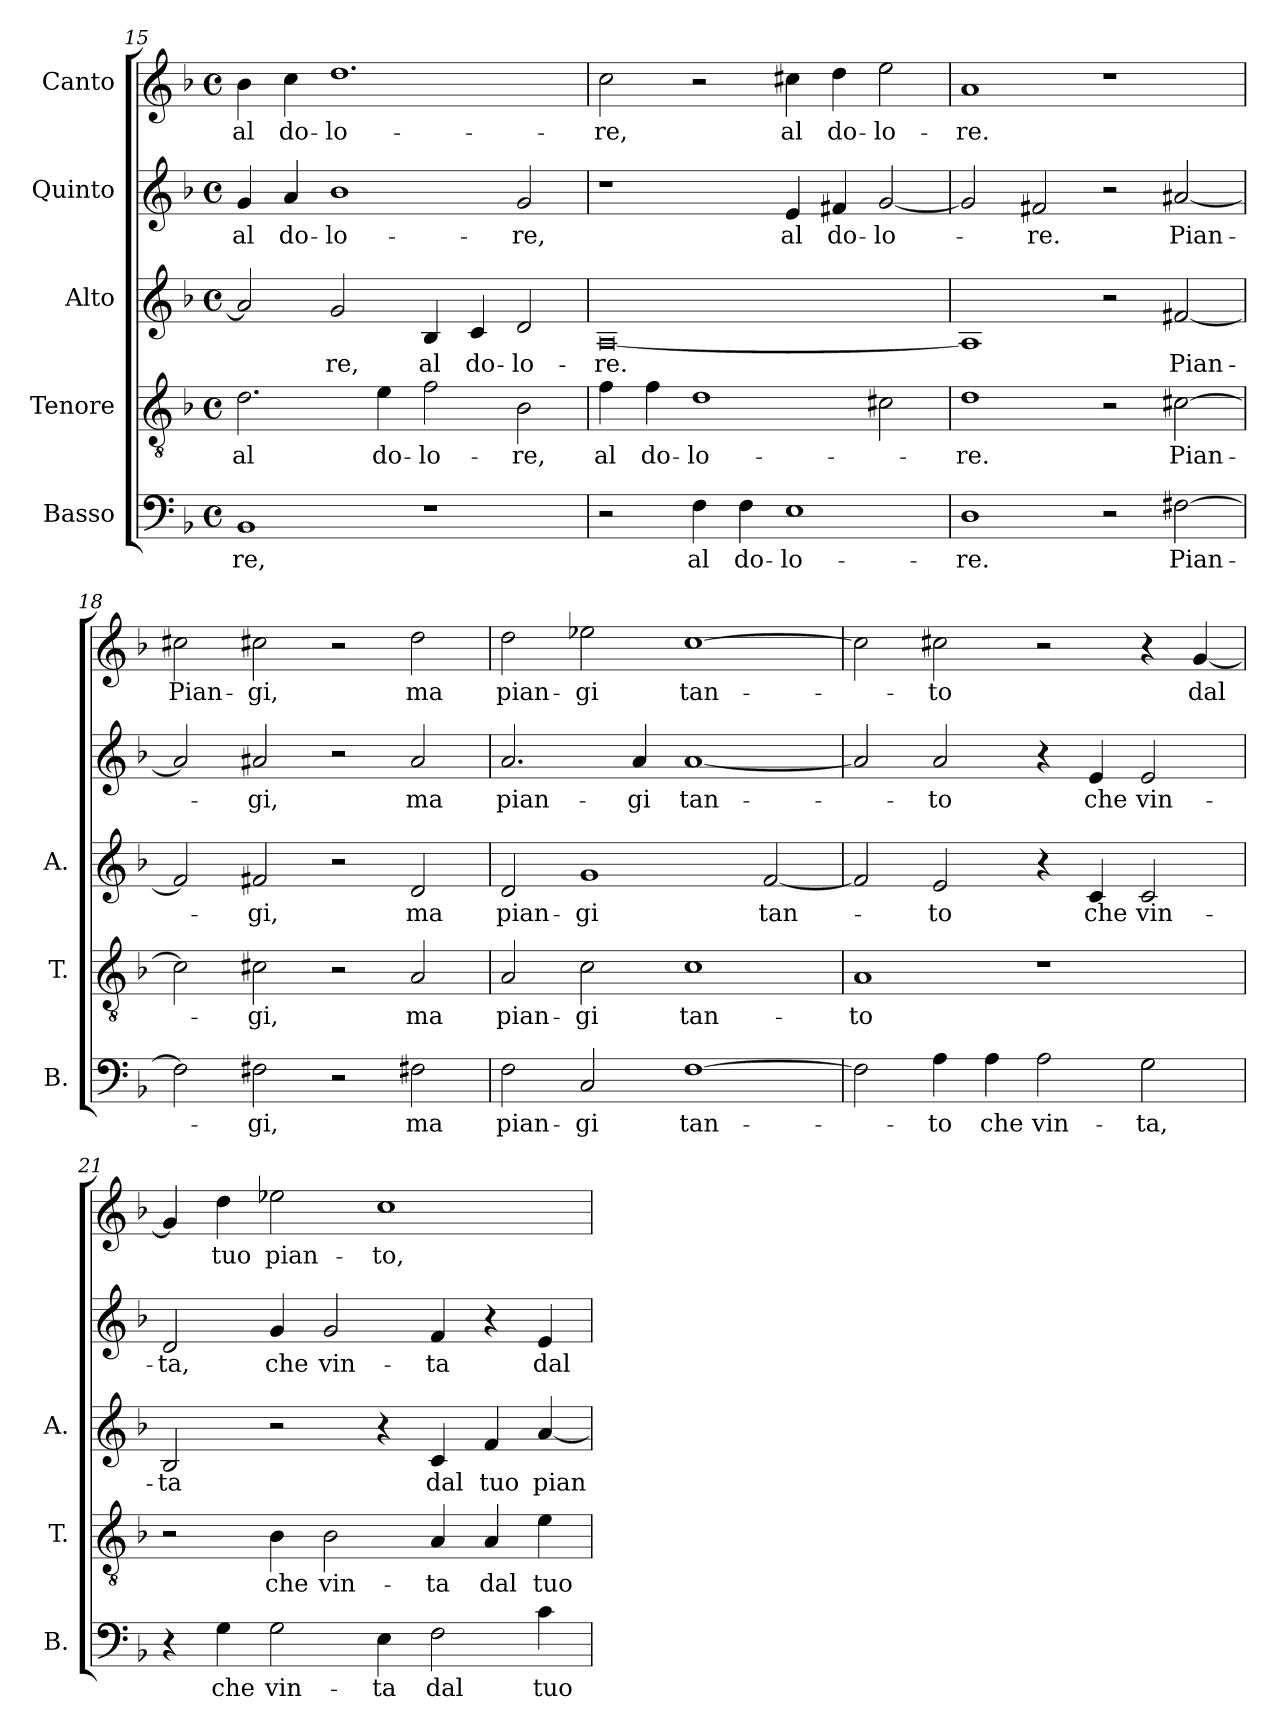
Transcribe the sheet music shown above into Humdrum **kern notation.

**kern	**text	**kern	**text	**kern	**text	**kern	**text	**kern	**text
*part5	*part5	*part4	*part4	*part3	*part3	*part2	*part2	*part1	*part1
*staff5	*staff5	*staff4	*staff4	*staff3	*staff3	*staff2	*staff2	*staff1	*staff1
*I"Basso	*	*I"Tenore	*	*I"Alto	*	*I"Quinto	*	*I"Canto	*
*I'B.	*	*I'T.	*	*I'A.	*	*	*	*	*
*clefF4	*	*clefGv2	*	*clefG2	*	*clefG2	*	*clefG2	*
*k[b-]	*	*k[b-]	*	*k[b-]	*	*k[b-]	*	*k[b-]	*
*F:	*	*F:	*	*F:	*	*F:	*	*F:	*
*M4/4	*	*M4/4	*	*M4/4	*	*M4/4	*	*M4/4	*
*met(c)	*	*met(c)	*	*met(c)	*	*met(c)	*	*met(c)	*
=15	=15	=15	=15	=15	=15	=15	=15	=15	=15
1BB-/	-re,	2.d\	al	2a/]	.	4g/	al	4b-\	al
.	.	.	.	.	.	4a/	do-	4cc\	do-
.	.	.	.	2g/	-re,	1b-\	-lo-	1.dd\	-lo-
.	.	4e\	do-	.	.	.	.	.	.
1r	.	2f\	-lo-	4B-/	al	.	.	.	.
.	.	.	.	4c/	do-	.	.	.	.
.	.	2B-\	-re,	2d/	-lo-	2g/	-re,	.	.
=16	=16	=16	=16	=16	=16	=16	=16	=16	=16
2r	.	4f\	al	[0A/	-re.	1r	.	2cc\	-re,
.	.	4f\	do-	.	.	.	.	.	.
4F\	al	1d\	-lo-	.	.	.	.	2r	.
4F\	do-	.	.	.	.	.	.	.	.
1E\	-lo-	.	.	.	.	4e/	al	4cc#X\	al
.	.	.	.	.	.	4f#X/	do-	4dd\	do-
.	.	2c#X\	.	.	.	[2g/	-lo-	2ee\	-lo-
=17	=17	=17	=17	=17	=17	=17	=17	=17	=17
1D\	-re.	1d\	-re.	1A/]	.	2g/]	.	1a/	-re.
.	.	.	.	.	.	2f#X/	-re.	.	.
2r	.	2r	.	2r	.	2r	.	1r	.
[2F#X\	Pian-	[2c#X\	Pian-	[2f#X/	Pian-	[2a#X/	Pian-	.	.
=18	=18	=18	=18	=18	=18	=18	=18	=18	=18
2F#\]	.	2c#\]	.	2f#/]	.	2a#/]	.	2cc#X\	Pian-
2F#X\	-gi,	2c#X\	-gi,	2f#X/	-gi,	2a#X/	-gi,	2cc#X\	-gi,
2r	.	2r	.	2r	.	2r	.	2r	.
2F#X\	ma	2A/	ma	2d/	ma	2a#/	ma	2dd\	ma
=19	=19	=19	=19	=19	=19	=19	=19	=19	=19
2F\	pian-	2A/	pian-	2d/	pian-	2.a/	pian-	2dd\	pian-
2C/	-gi	2c\	-gi	1g/	-gi	.	.	2ee-X\	-gi
.	.	.	.	.	.	4a/	-gi	.	.
[1F\	tan-	1c\	tan-	.	.	[1a/	tan-	[1cc\	tan-
.	.	.	.	[2f/	tan-	.	.	.	.
=20	=20	=20	=20	=20	=20	=20	=20	=20	=20
2F\]	.	1A/	-to	2f/]	.	2a/]	.	2cc\]	.
4A\	-to	.	.	2e/	-to	2a/	-to	2cc#X\	-to
4A\	che	.	.	.	.	.	.	.	.
2A\	vin-	1r	.	4r	.	4r	.	2r	.
.	.	.	.	4c/	che	4e/	che	.	.
2G\	-ta,	.	.	2c/	vin-	2e/	vin-	4r	.
.	.	.	.	.	.	.	.	[4g/	dal
=21	=21	=21	=21	=21	=21	=21	=21	=21	=21
4r	.	2r	.	2B-/	-ta	2d/	-ta,	4g/]	.
4G\	che	.	.	.	.	.	.	4dd\	tuo
2G\	vin-	4B-\	che	2r	.	4g/	che	2ee-X\	pian-
.	.	2B-\	vin-	.	.	2g/	vin-	.	.
4E\	-ta	.	.	4r	.	.	.	1cc\	-to,
2F\	dal	4A/	-ta	4c/	dal	4f/	-ta	.	.
.	.	4A/	dal	4f/	tuo	4r	.	.	.
4c\	tuo	4e\	tuo	[4a/	pian-	4e/	dal	.	.
=	=	=	=	=	=	=	=	=	=
*-	*-	*-	*-	*-	*-	*-	*-	*-	*-
